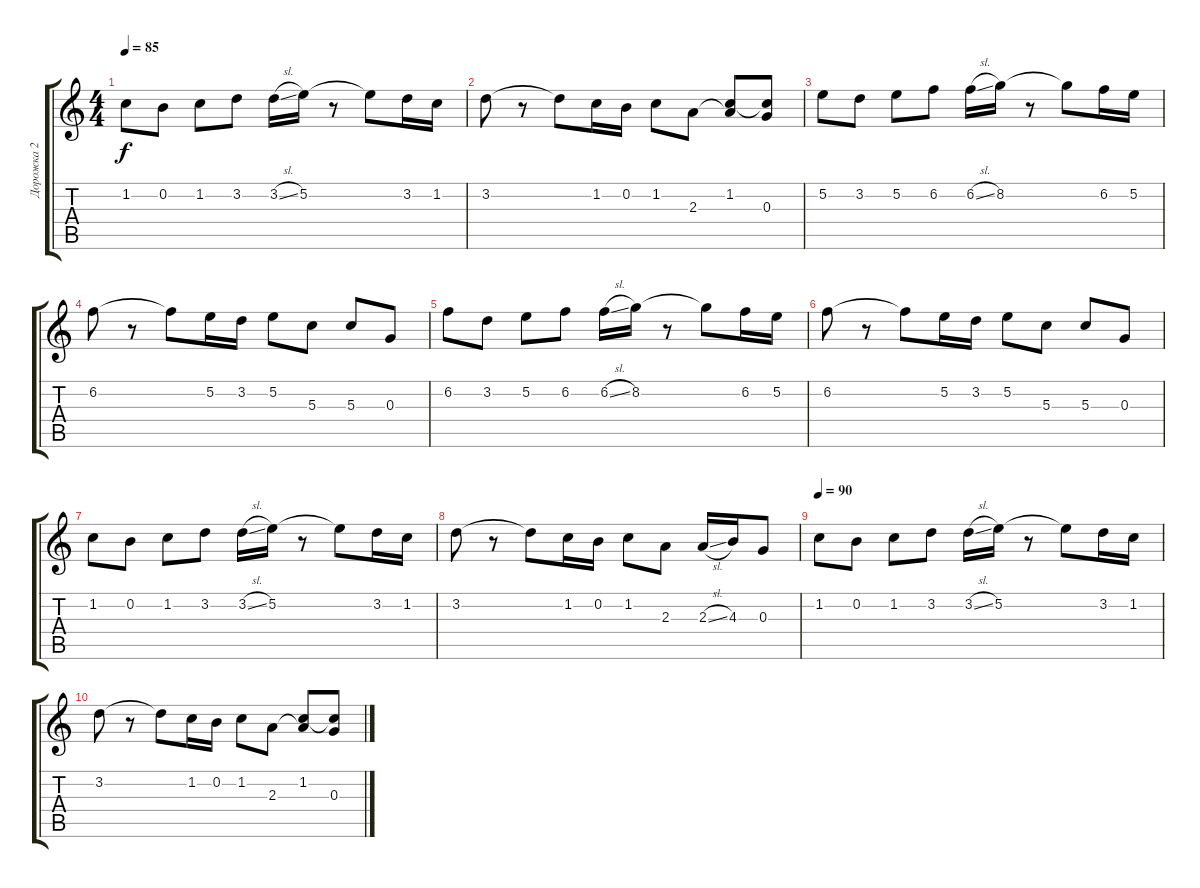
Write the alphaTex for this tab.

\track ("Дорожка 2" "Дорожка 2") {instrument acousticguitarnylon}
\staff {score tabs}
\tuning (E4 B3 G3 D3 A2 E2) {hide}
\ts (4 4)
\tempo 85
\clef g2
\ks c
1.2.8{dy f} 0.2.8 1.2.8 3.2.8 3.2{sl}.16 5.2.16 r.8 5.2{t}.8 3.2.16 1.2.16 |
3.2.8 r.8 3.2{t}.8 1.2.16 0.2.16 1.2.8 2.3.8 (1.2 2.3{t}).8 (1.2{t} 0.3).8 |
5.2.8 3.2.8 5.2.8 6.2.8 6.2{sl}.16 8.2.16 r.8 8.2{t}.8 6.2.16 5.2.16 |
6.2.8 r.8 6.2{t}.8 5.2.16 3.2.16 5.2.8 5.3.8 5.3.8 0.3.8 |
6.2.8{volume 10} 3.2.8 5.2.8 6.2.8 6.2{sl}.16 8.2.16 r.8 8.2{t}.8 6.2.16 5.2.16 |
6.2.8 r.8 6.2{t}.8 5.2.16 3.2.16 5.2.8 5.3.8 5.3.8 0.3.8 |
1.2.8{volume 4} 0.2.8 1.2.8 3.2.8 3.2{sl}.16 5.2.16 r.8 5.2{t}.8 3.2.16 1.2.16 |
3.2.8 r.8 3.2{t}.8 1.2.16 0.2.16 1.2.8 2.3.8 2.3{sl}.16 4.3.16 0.3.8 |
\tempo 90
1.2.8{volume 0} 0.2.8 1.2.8 3.2.8 3.2{sl}.16 5.2.16 r.8 5.2{t}.8 3.2.16 1.2.16 |
3.2.8 r.8 3.2{t}.8 1.2.16 0.2.16 1.2.8 2.3.8 (1.2 2.3{t}).8 (1.2{t} 0.3).8
